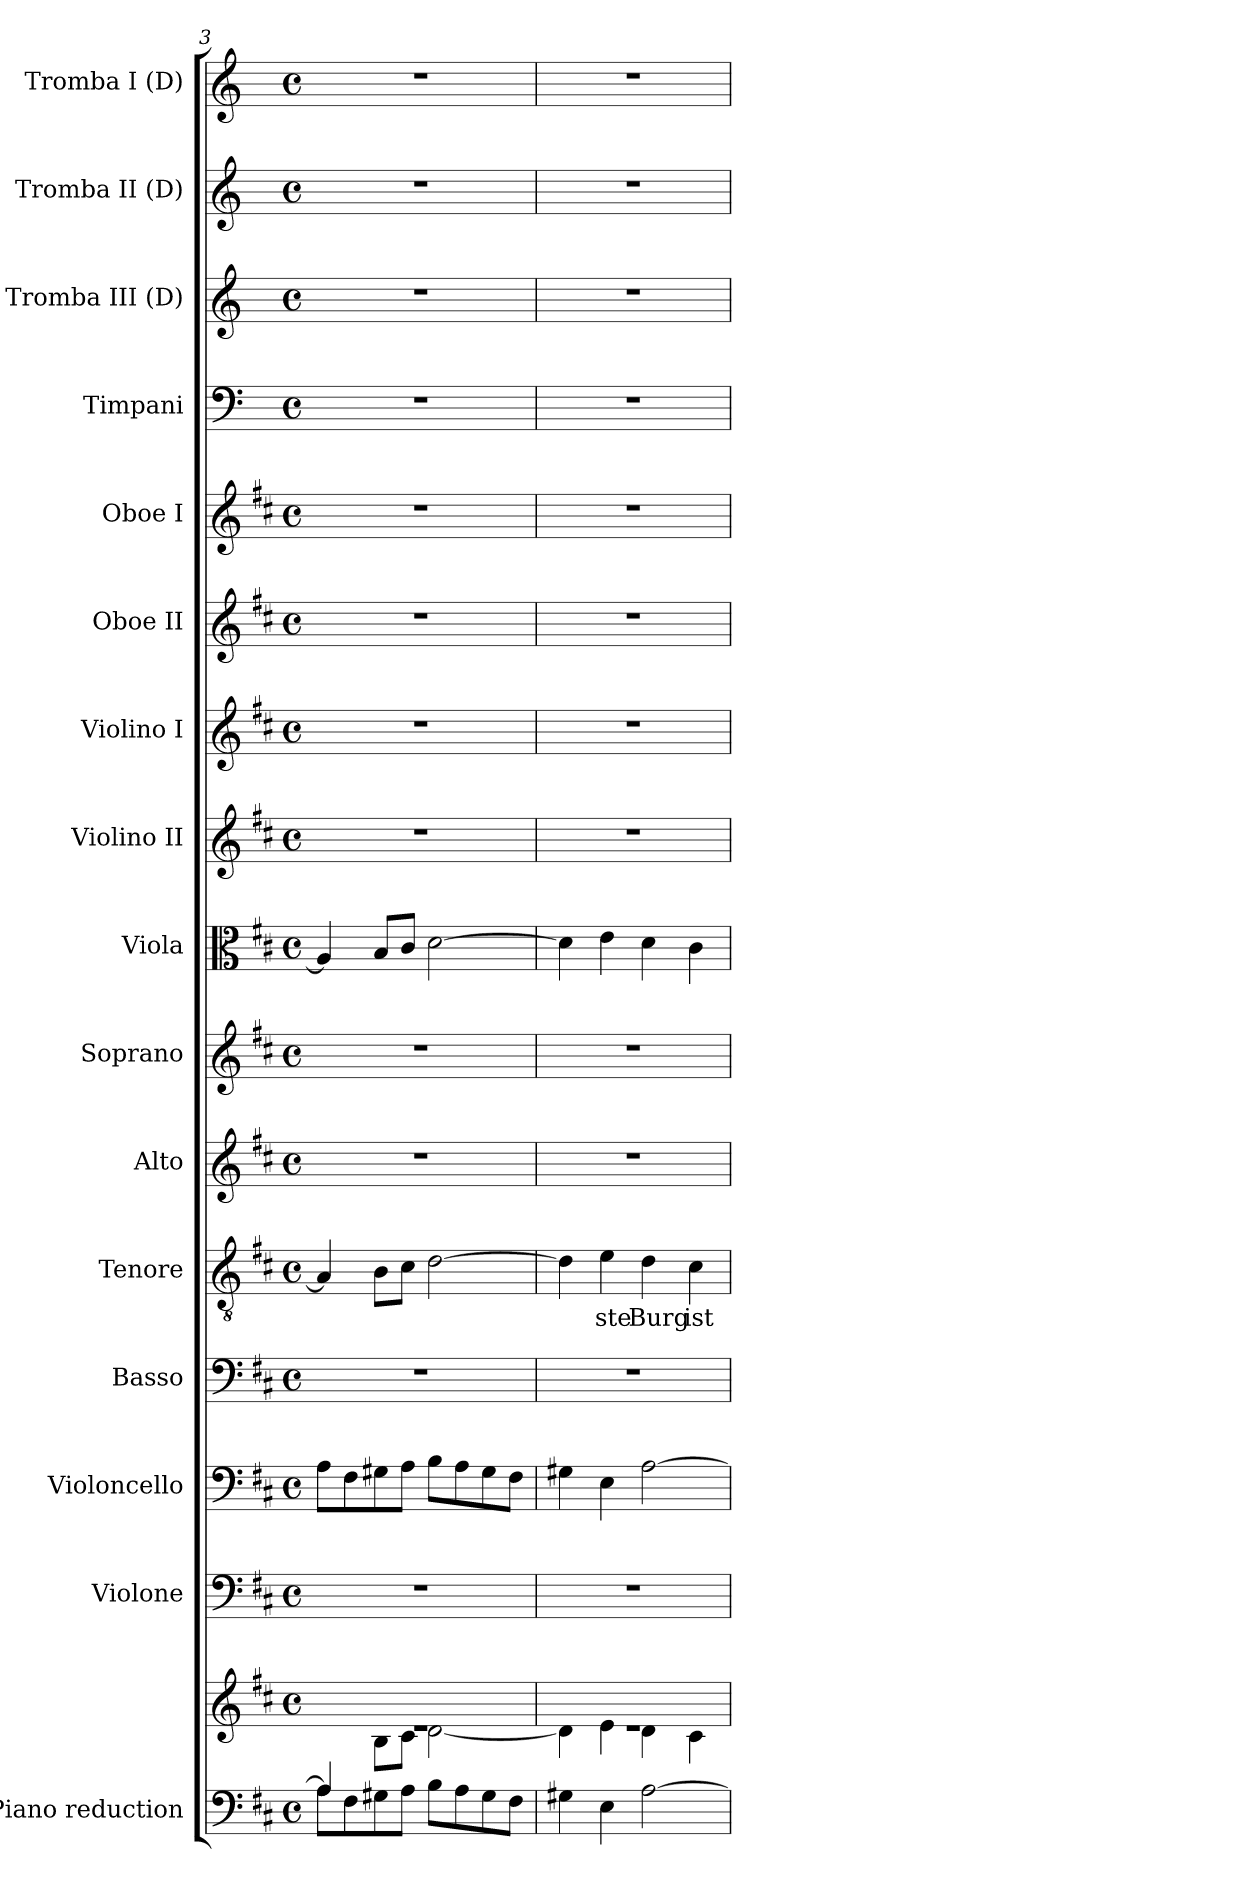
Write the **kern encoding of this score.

**kern	**kern	**kern	**kern	**kern	**kern	**text	**kern	**kern	**kern	**kern	**kern	**kern	**kern	**kern	**kern	**kern	**kern
*part16	*part16	*part15	*part14	*part13	*part12	*part12	*part11	*part10	*part9	*part8	*part7	*part6	*part5	*part4	*part3	*part2	*part1
*staff17	*staff16	*staff15	*staff14	*staff13	*staff12	*staff12	*staff11	*staff10	*staff9	*staff8	*staff7	*staff6	*staff5	*staff4	*staff3	*staff2	*staff1
*I"Piano reduction	*	*I"Violone	*I"Violoncello	*I"Basso	*I"Tenore	*	*I"Alto	*I"Soprano	*I"Viola	*I"Violino II	*I"Violino I	*I"Oboe II	*I"Oboe I	*I"Timpani	*I"Tromba III (D)	*I"Tromba II (D)	*I"Tromba I (D)
*I'Pno	*	*	*	*	*	*	*	*	*	*	*	*I'Ob	*I'Ob	*I'Timp	*	*	*
*clefF4	*clefG2	*clefF4	*clefF4	*clefF4	*clefGv2	*	*clefG2	*clefG2	*clefC3	*clefG2	*clefG2	*clefG2	*clefG2	*clefF4	*clefG2	*clefG2	*clefG2
*	*	*ITrd7c12	*	*	*	*	*	*	*	*	*	*	*	*	*ITrd-1c-2	*ITrd-1c-2	*ITrd-1c-2
*k[f#c#]	*k[f#c#]	*k[f#c#]	*k[f#c#]	*k[f#c#]	*k[f#c#]	*	*k[f#c#]	*k[f#c#]	*k[f#c#]	*k[f#c#]	*k[f#c#]	*k[f#c#]	*k[f#c#]	*k[]	*k[f#c#]	*k[f#c#]	*k[f#c#]
*M4/4	*M4/4	*M4/4	*M4/4	*M4/4	*M4/4	*	*M4/4	*M4/4	*M4/4	*M4/4	*M4/4	*M4/4	*M4/4	*M4/4	*M4/4	*M4/4	*M4/4
*met(c)	*met(c)	*met(c)	*met(c)	*met(c)	*met(c)	*	*met(c)	*met(c)	*met(c)	*met(c)	*met(c)	*met(c)	*met(c)	*met(c)	*met(c)	*met(c)	*met(c)
=3	=3	=3	=3	=3	=3	=3	=3	=3	=3	=3	=3	=3	=3	=3	=3	=3	=3
*^	*^	*	*	*	*	*	*	*	*	*	*	*	*	*	*	*	*
4A/	8A\L]	1re	4ryy	1r	8A\L	1r	4A/]	.	1r	1r	4A/]	1r	1r	1r	1r	1r	1r	1r	1r
.	8F#\	.	.	.	8F#\	.	.	.	.	.	.	.	.	.	.	.	.	.	.
2.ryy	8G#X\	.	8B\L	.	8G#X\	.	8B\L	.	.	.	8B/L	.	.	.	.	.	.	.	.
.	8A\J	.	8c#\J	.	8A\J	.	8c#\J	.	.	.	8c#/J	.	.	.	.	.	.	.	.
.	8B\L	.	[2d\	.	8B\L	.	[2d\	.	.	.	[2d\	.	.	.	.	.	.	.	.
.	8A\	.	.	.	8A\	.	.	.	.	.	.	.	.	.	.	.	.	.	.
.	8G#\	.	.	.	8G#\	.	.	.	.	.	.	.	.	.	.	.	.	.	.
.	8F#\J	.	.	.	8F#\J	.	.	.	.	.	.	.	.	.	.	.	.	.	.
*v	*v	*	*	*	*	*	*	*	*	*	*	*	*	*	*	*	*	*	*
=4	=4	=4	=4	=4	=4	=4	=4	=4	=4	=4	=4	=4	=4	=4	=4	=4	=4	=4
4G#X\	1re	4d\]	1r	4G#X\	1r	4d\]	.	1r	1r	4d\]	1r	1r	1r	1r	1r	1r	1r	1r
!	!	!	!	!	!	!	!LO:LY:b	!	!	!	!	!	!	!	!	!	!	!
4E\	.	4e\	.	4E\	.	4e\	ste	.	.	4e\	.	.	.	.	.	.	.	.
!	!	!	!	!	!	!	!LO:LY:b	!	!	!	!	!	!	!	!	!	!	!
[2A\	.	4d\	.	[2A\	.	4d\	Burg	.	.	4d\	.	.	.	.	.	.	.	.
!	!	!	!	!	!	!	!LO:LY:b	!	!	!	!	!	!	!	!	!	!	!
.	.	4c#\	.	.	.	4c#\	ist	.	.	4c#\	.	.	.	.	.	.	.	.
*	*v	*v	*	*	*	*	*	*	*	*	*	*	*	*	*	*	*	*
=	=	=	=	=	=	=	=	=	=	=	=	=	=	=	=	=	=
*-	*-	*-	*-	*-	*-	*-	*-	*-	*-	*-	*-	*-	*-	*-	*-	*-	*-
